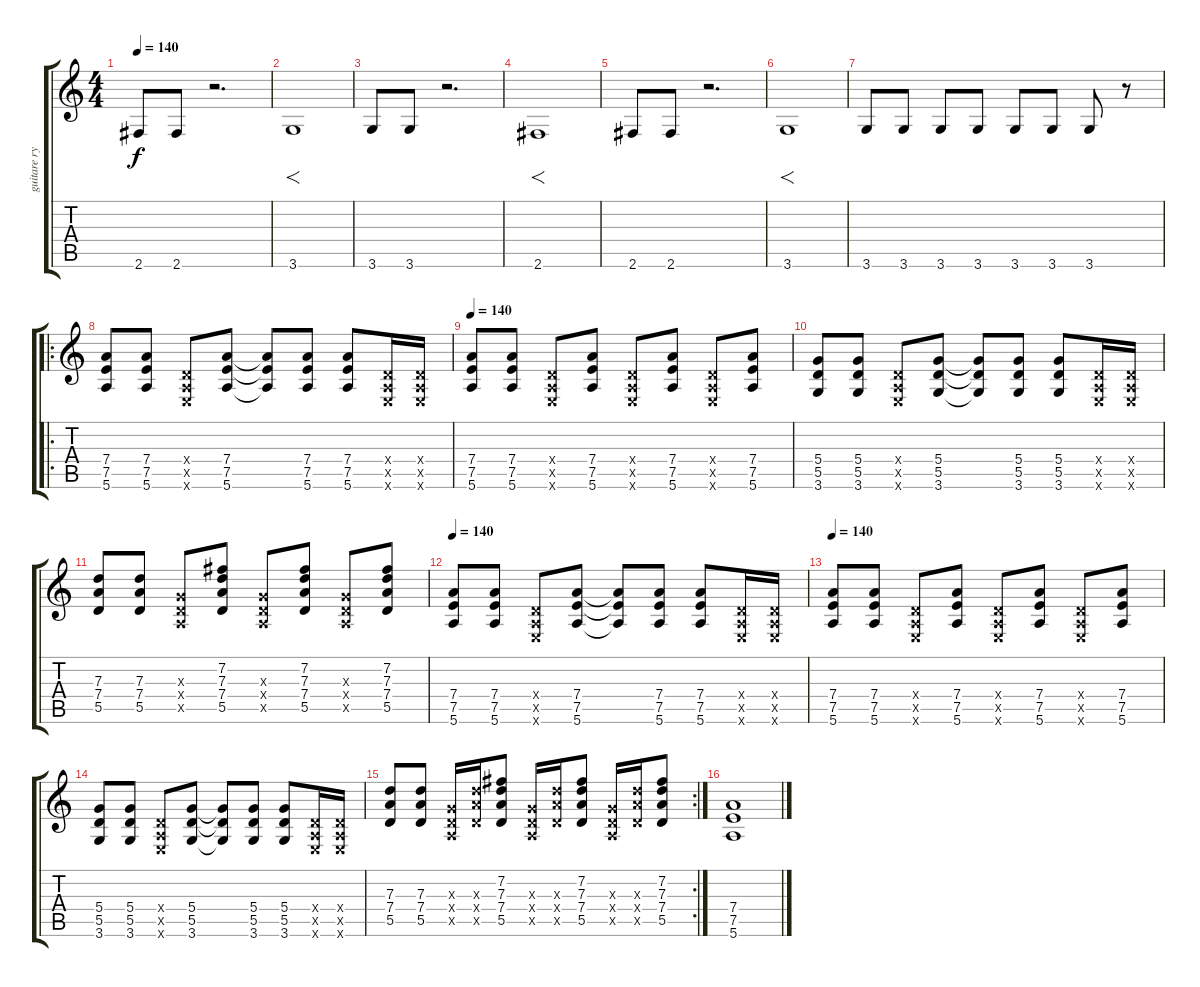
\track ("guitare rythmique" "guitare ry") {instrument acousticguitarnylon}
\staff {score tabs}
\tuning (E4 B3 G3 D3 A2 E2) {hide}
\ts (4 4)
\tempo 140
\clef g2
\ks c
2.6.8{dy f} 2.6.8 r.2{d} |
3.6.1{f} |
3.6.8 3.6.8 r.2{d} |
2.6.1{f} |
2.6.8 2.6.8 r.2{d} |
3.6.1{f} |
3.6.8 3.6.8 3.6.8 3.6.8 3.6.8 3.6.8 3.6.8 r.8 |
\ro
(7.4 7.5 5.6).8{volume 16 instrument distortionguitar} (7.4 7.5 5.6).8 (0.4{x} 0.5{x} 0.6{x}).8 (7.4 7.5 5.6).8 (7.4{t} 7.5{t} 5.6{t}).8 (7.4 7.5 5.6).8 (7.4 7.5 5.6).8 (0.4{x} 0.5{x} 0.6{x}).16 (0.4{x} 0.5{x} 0.6{x}).16 |
\tempo 140
(7.4 7.5 5.6).8 (7.4 7.5 5.6).8 (0.4{x} 0.5{x} 0.6{x}).8 (7.4 7.5 5.6).8 (0.4{x} 0.5{x} 0.6{x}).8 (7.4 7.5 5.6).8 (0.4{x} 0.5{x} 0.6{x}).8 (7.4 7.5 5.6).8 |
(5.4 5.5 3.6).8{instrument distortionguitar} (5.4 5.5 3.6).8 (0.4{x} 0.5{x} 0.6{x}).8 (5.4 5.5 3.6).8 (5.4{t} 5.5{t} 3.6{t}).8 (5.4 5.5 3.6).8 (5.4 5.5 3.6).8 (0.4{x} 0.5{x} 0.6{x}).16 (0.4{x} 0.5{x} 0.6{x}).16 |
(7.3 7.4 5.5).8 (7.3 7.4 5.5).8 (0.3{x} 0.4{x} 0.5{x}).8 (7.2 7.3 7.4 5.5).8 (0.3{x} 0.4{x} 0.5{x}).8 (7.2 7.3 7.4 5.5).8 (0.3{x} 0.4{x} 0.5{x}).8 (7.2 7.3 7.4 5.5).8 |
\tempo 140
(7.4 7.5 5.6).8{instrument distortionguitar} (7.4 7.5 5.6).8 (0.4{x} 0.5{x} 0.6{x}).8 (7.4 7.5 5.6).8 (7.4{t} 7.5{t} 5.6{t}).8 (7.4 7.5 5.6).8 (7.4 7.5 5.6).8 (0.4{x} 0.5{x} 0.6{x}).16 (0.4{x} 0.5{x} 0.6{x}).16 |
\tempo 140
(7.4 7.5 5.6).8 (7.4 7.5 5.6).8 (0.4{x} 0.5{x} 0.6{x}).8 (7.4 7.5 5.6).8 (0.4{x} 0.5{x} 0.6{x}).8 (7.4 7.5 5.6).8 (0.4{x} 0.5{x} 0.6{x}).8 (7.4 7.5 5.6).8 |
(5.4 5.5 3.6).8{instrument distortionguitar} (5.4 5.5 3.6).8 (0.4{x} 0.5{x} 0.6{x}).8 (5.4 5.5 3.6).8 (5.4{t} 5.5{t} 3.6{t}).8 (5.4 5.5 3.6).8 (5.4 5.5 3.6).8 (0.4{x} 0.5{x} 0.6{x}).16 (0.4{x} 0.5{x} 0.6{x}).16 |
\rc 2
(7.3 7.4 5.5).8 (7.3 7.4 5.5).8 (0.3{x} 0.4{x} 0.5{x}).16 (7.3{x} 7.4{x} 5.5{x}).16 (7.2 7.3 7.4 5.5).8 (0.3{x} 0.4{x} 0.5{x}).16 (7.3{x} 7.4{x} 5.5{x}).16 (7.2 7.3 7.4 5.5).8 (0.3{x} 0.4{x} 0.5{x}).16 (7.3{x} 7.4{x} 5.5{x}).16 (7.2 7.3 7.4 5.5).8 |
(7.4 7.5 5.6).1
